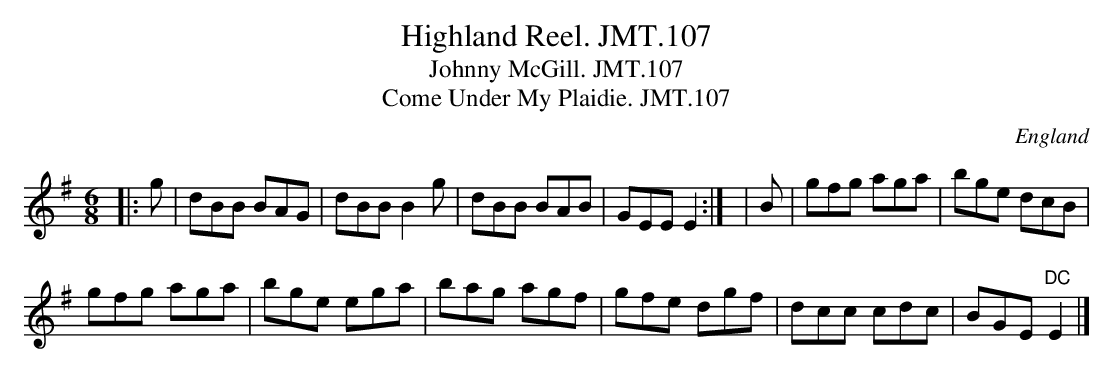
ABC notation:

X:1
T:Highland Reel. JMT.107
T:Johnny McGill. JMT.107
T:Come Under My Plaidie. JMT.107
M:6/8
L:1/8
O:England
K:G
|:g|dBB BAG|dBBB2g|dBB BAB|GEEE2:|
|B|gfg aga|bge dcB|!gfg aga|bge ega|
bag agf|gfe dgf|dcc cdc|BGE"DC"E2|]
